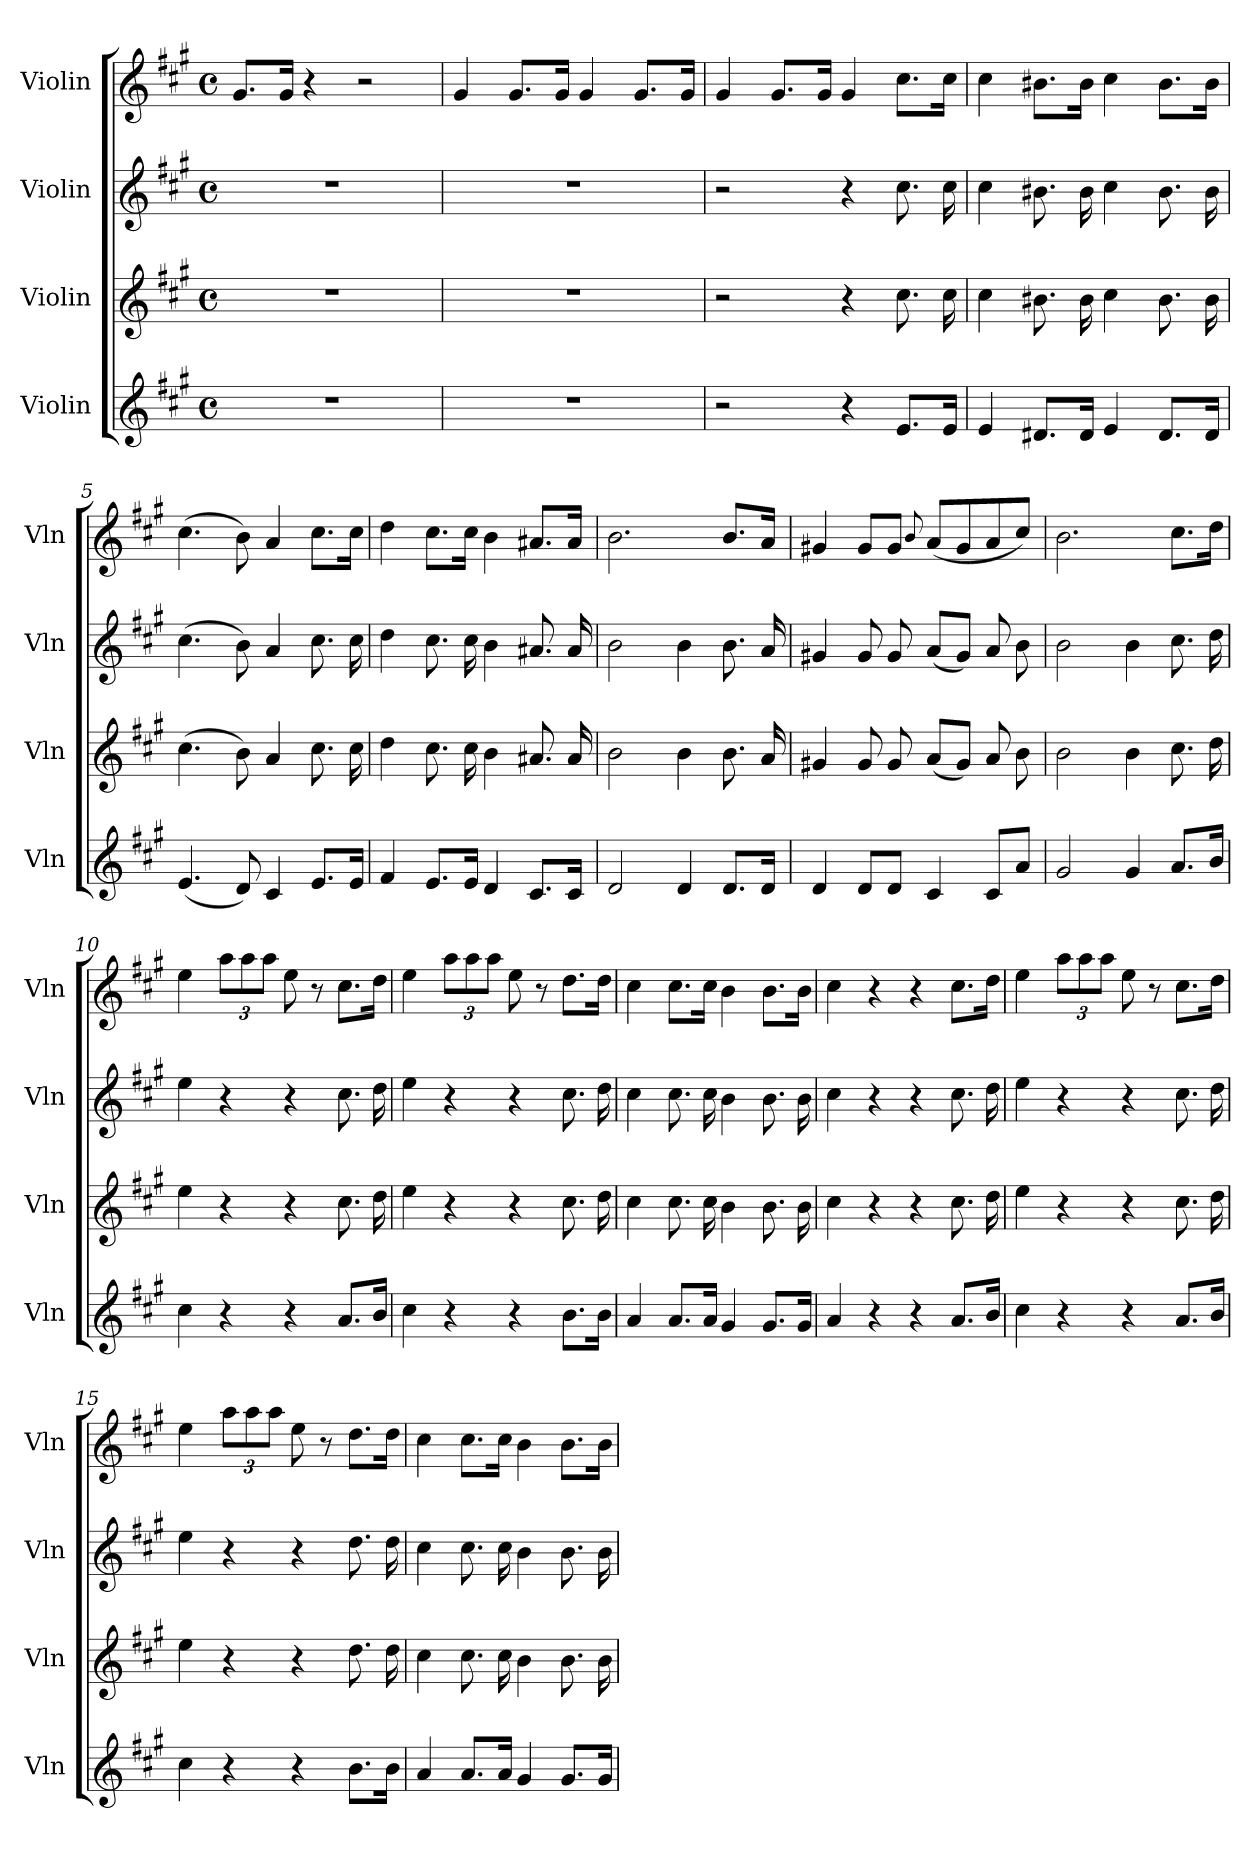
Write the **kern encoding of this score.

**kern	**kern	**kern	**kern
*part4	*part3	*part2	*part1
*staff4	*staff3	*staff2	*staff1
*I"Violin	*I"Violin	*I"Violin	*I"Violin
*I'Vln	*I'Vln	*I'Vln	*I'Vln
*clefG2	*clefG2	*clefG2	*clefG2
*k[f#c#g#]	*k[f#c#g#]	*k[f#c#g#]	*k[f#c#g#]
*M4/4	*M4/4	*M4/4	*M4/4
*met(c)	*met(c)	*met(c)	*met(c)
=1	=1	=1	=1
1r	1r	1r	8.g#/L
.	.	.	16g#/Jk
.	.	.	4r
.	.	.	2r
=2	=2	=2	=2
1r	1r	1r	4g#/
.	.	.	8.g#/L
.	.	.	16g#/Jk
.	.	.	4g#/
.	.	.	8.g#/L
.	.	.	16g#/Jk
=3	=3	=3	=3
2r	2r	2r	4g#/
.	.	.	8.g#/L
.	.	.	16g#/Jk
4r	4r	4r	4g#/
8.e/L	8.cc#\	8.cc#\	8.cc#\L
16e/Jk	16cc#\	16cc#\	16cc#\Jk
=4	=4	=4	=4
4e/	4cc#\	4cc#\	4cc#\
8.d#X/L	8.b#X\	8.b#X\	8.b#X\L
16d#/Jk	16b#\	16b#\	16b#\Jk
4e/	4cc#\	4cc#\	4cc#\
8.d#/L	8.b#\	8.b#\	8.b#\L
16d#/Jk	16b#\	16b#\	16b#\Jk
!!LO:LB:g=z
=5	=5	=5	=5
(<4.e/	(>4.cc#\	(>4.cc#\	(>4.cc#\
8d/)	8b\)	8b\)	8b\)
4c#/	4a/	4a/	4a/
8.e/L	8.cc#\	8.cc#\	8.cc#\L
16e/Jk	16cc#\	16cc#\	16cc#\Jk
=6	=6	=6	=6
4f#/	4dd\	4dd\	4dd\
8.e/L	8.cc#\	8.cc#\	8.cc#\L
16e/Jk	16cc#\	16cc#\	16cc#\Jk
4d/	4b\	4b\	4b\
8.c#/L	8.a#X/	8.a#X/	8.a#X/L
16c#/Jk	16a#/	16a#/	16a#/Jk
=7	=7	=7	=7
2d/	2b\	2b\	2.b\
4d/	4b\	4b\	.
8.d/L	8.b\	8.b\	8.b/L
16d/Jk	16a/	16a/	16a/Jk
=8	=8	=8	=8
4d/	4g#X/	4g#X/	4g#X/
8d/L	8g#/	8g#/	8g#/L
8d/J	8g#/	8g#/	8g#/J
.	.	.	8qqb/
4c#/	(<8a/L	(<8a/L	(<8a/L
.	8g#/J)	8g#/J)	8g#/
8c#/L	8a/	8a/	8a/
8a/J	8b\	8b\	8cc#/J)
!!LO:LB:g=z
=9	=9	=9	=9
2g#/	2b\	2b\	2.b\
4g#/	4b\	4b\	.
8.a/L	8.cc#\	8.cc#\	8.cc#\L
16b/Jk	16dd\	16dd\	16dd\Jk
=10	=10	=10	=10
4cc#\	4ee\	4ee\	4ee\
*	*	*	*Xbrackettup
4r	4r	4r	12aa\L
.	.	.	12aa\
.	.	.	12aa\J
4r	4r	4r	8ee\
.	.	.	8r
8.a/L	8.cc#\	8.cc#\	8.cc#\L
16b/Jk	16dd\	16dd\	16dd\Jk
=11	=11	=11	=11
4cc#\	4ee\	4ee\	4ee\
4r	4r	4r	12aa\L
.	.	.	12aa\
.	.	.	12aa\J
4r	4r	4r	8ee\
.	.	.	8r
8.b\L	8.cc#\	8.cc#\	8.dd\L
16b\Jk	16dd\	16dd\	16dd\Jk
=12	=12	=12	=12
4a/	4cc#\	4cc#\	4cc#\
8.a/L	8.cc#\	8.cc#\	8.cc#\L
16a/Jk	16cc#\	16cc#\	16cc#\Jk
4g#/	4b\	4b\	4b\
8.g#/L	8.b\	8.b\	8.b\L
16g#/Jk	16b\	16b\	16b\Jk
!!LO:PB:g=z
=13	=13	=13	=13
4a/	4cc#\	4cc#\	4cc#\
4r	4r	4r	4r
4r	4r	4r	4r
8.a/L	8.cc#\	8.cc#\	8.cc#\L
16b/Jk	16dd\	16dd\	16dd\Jk
=14	=14	=14	=14
4cc#\	4ee\	4ee\	4ee\
4r	4r	4r	12aa\L
.	.	.	12aa\
.	.	.	12aa\J
4r	4r	4r	8ee\
.	.	.	8r
8.a/L	8.cc#\	8.cc#\	8.cc#\L
16b/Jk	16dd\	16dd\	16dd\Jk
=15	=15	=15	=15
4cc#\	4ee\	4ee\	4ee\
4r	4r	4r	12aa\L
.	.	.	12aa\
.	.	.	12aa\J
4r	4r	4r	8ee\
.	.	.	8r
8.b\L	8.dd\	8.dd\	8.dd\L
16b\Jk	16dd\	16dd\	16dd\Jk
=16	=16	=16	=16
4a/	4cc#\	4cc#\	4cc#\
8.a/L	8.cc#\	8.cc#\	8.cc#\L
16a/Jk	16cc#\	16cc#\	16cc#\Jk
4g#/	4b\	4b\	4b\
8.g#/L	8.b\	8.b\	8.b\L
16g#/Jk	16b\	16b\	16b\Jk
=	=	=	=
*-	*-	*-	*-
